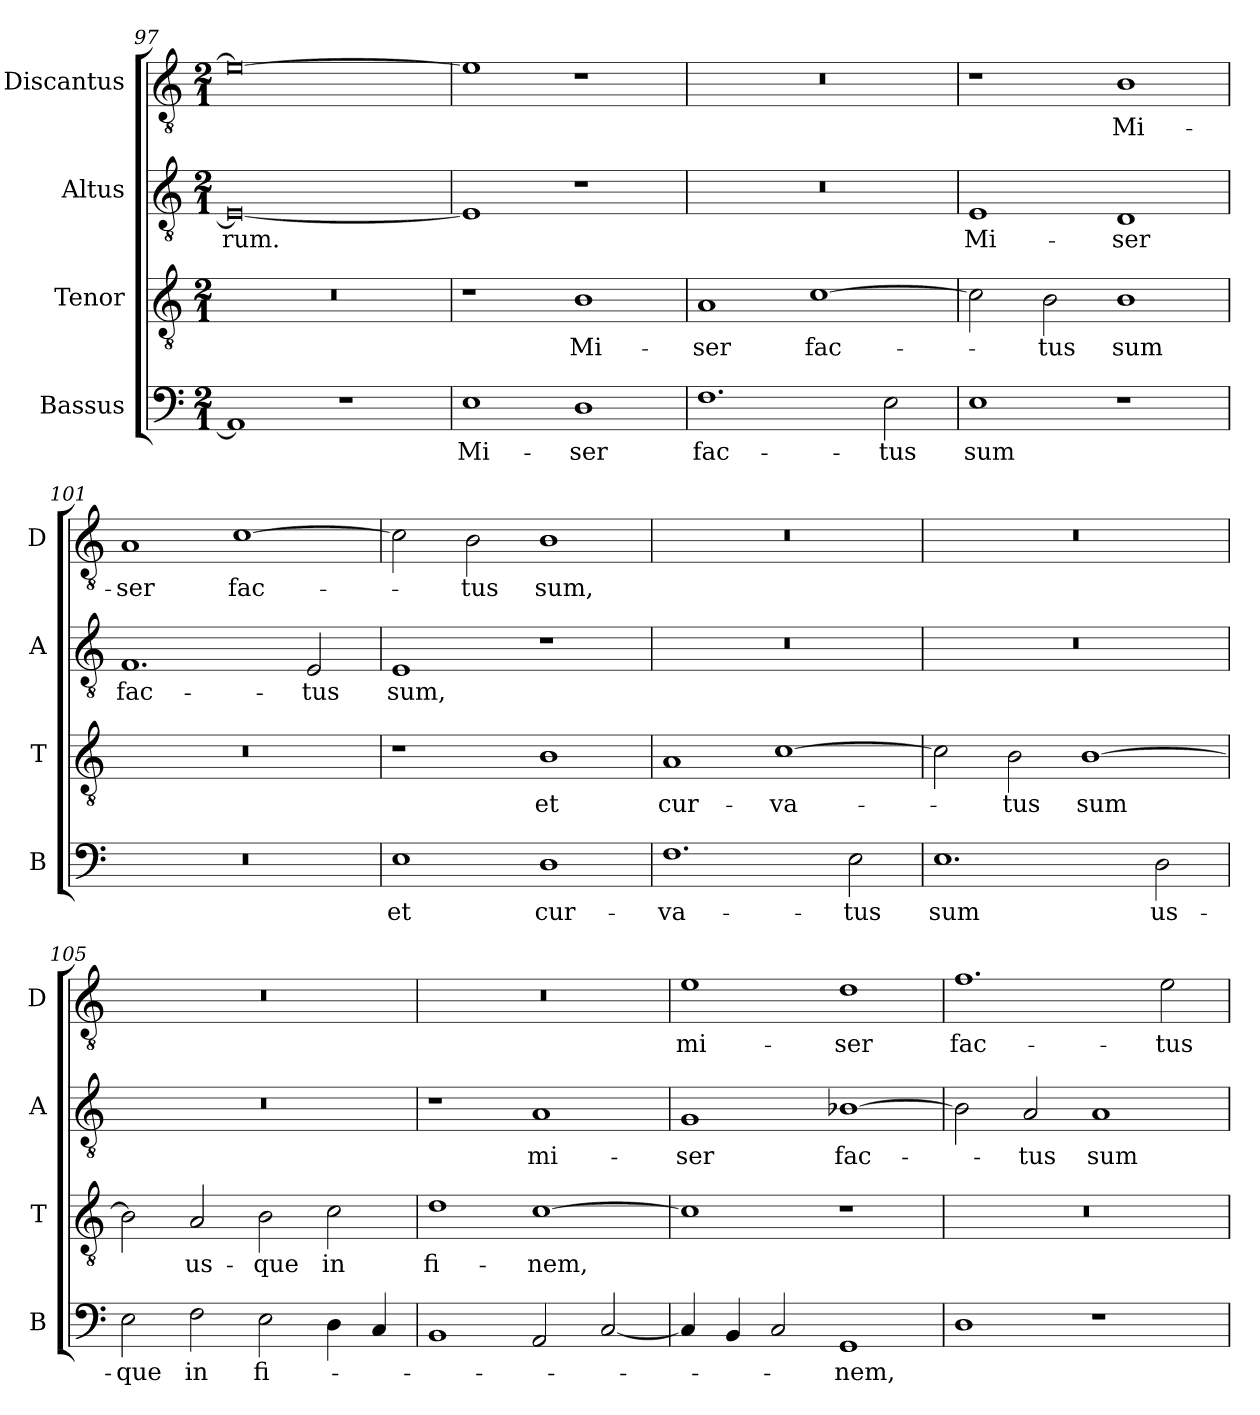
**kern	**text	**kern	**text	**kern	**text	**kern	**text
*part4	*part4	*part3	*part3	*part2	*part2	*part1	*part1
*staff4	*staff4	*staff3	*staff3	*staff2	*staff2	*staff1	*staff1
*I"Bassus	*	*I"Tenor	*	*I"Altus	*	*I"Discantus	*
*I'B	*	*I'T	*	*I'A	*	*I'D	*
*clefF4	*	*clefGv2	*	*clefGv2	*	*clefGv2	*
*k[]	*	*k[]	*	*k[]	*	*k[]	*
*M2/1	*	*M2/1	*	*M2/1	*	*M2/1	*
=97	=97	=97	=97	=97	=97	=97	=97
1AA]	.	0r	.	0E_	-rum.	0e_	.
1r	.	.	.	.	.	.	.
=98	=98	=98	=98	=98	=98	=98	=98
1E	Mi-	1r	.	1E]	.	1e]	.
1D	-ser	1B	Mi-	1r	.	1r	.
=99	=99	=99	=99	=99	=99	=99	=99
1.F	fac-	1A	ser	0r	.	0r	.
.	.	[1c	fac-	.	.	.	.
2E\	-tus	.	.	.	.	.	.
=100	=100	=100	=100	=100	=100	=100	=100
1E	sum	2c\]	.	1E	Mi-	1r	.
.	.	2B\	-tus	.	.	.	.
1r	.	1B	sum	1D	-ser	1B	Mi-
=101	=101	=101	=101	=101	=101	=101	=101
0r	.	0r	.	1.F	fac-	1A	-ser
.	.	.	.	.	.	[1c	fac-
.	.	.	.	2E/	-tus	.	.
=102	=102	=102	=102	=102	=102	=102	=102
1E	et	1r	.	1E	sum,	2c\]	.
.	.	.	.	.	.	2B\	-tus
1D	cur-	1B	et	1r	.	1B	sum,
=103	=103	=103	=103	=103	=103	=103	=103
1.F	-va-	1A	cur-	0r	.	0r	.
.	.	[1c	-va-	.	.	.	.
2E\	-tus	.	.	.	.	.	.
=104	=104	=104	=104	=104	=104	=104	=104
1.E	sum	2c\]	.	0r	.	0r	.
.	.	2B\	-tus	.	.	.	.
.	.	[1B	sum	.	.	.	.
2D\	us-	.	.	.	.	.	.
=105	=105	=105	=105	=105	=105	=105	=105
2E\	-que	2B\]	.	0r	.	0r	.
2F\	in	2A/	us-	.	.	.	.
2E\	fi-	2B\	-que	.	.	.	.
4D\	.	2c\	in	.	.	.	.
4C/	.	.	.	.	.	.	.
=106	=106	=106	=106	=106	=106	=106	=106
1BB	.	1d	fi-	1r	.	0r	.
2AA/	.	[1c	-nem,	1A	mi-	.	.
[2C/	.	.	.	.	.	.	.
=107	=107	=107	=107	=107	=107	=107	=107
4C/]	.	1c]	.	1G	-ser	1e	mi-
4BB/	.	.	.	.	.	.	.
2C/	.	.	.	.	.	.	.
1GG	-nem,	1r	.	[1B-X	fac-	1d	-ser
=108	=108	=108	=108	=108	=108	=108	=108
1D	.	0r	.	2B-\]	.	1.f	fac-
.	.	.	.	2A/	-tus	.	.
1r	.	.	.	1A	sum	.	.
.	.	.	.	.	.	2e\	-tus
=	=	=	=	=	=	=	=
*-	*-	*-	*-	*-	*-	*-	*-
